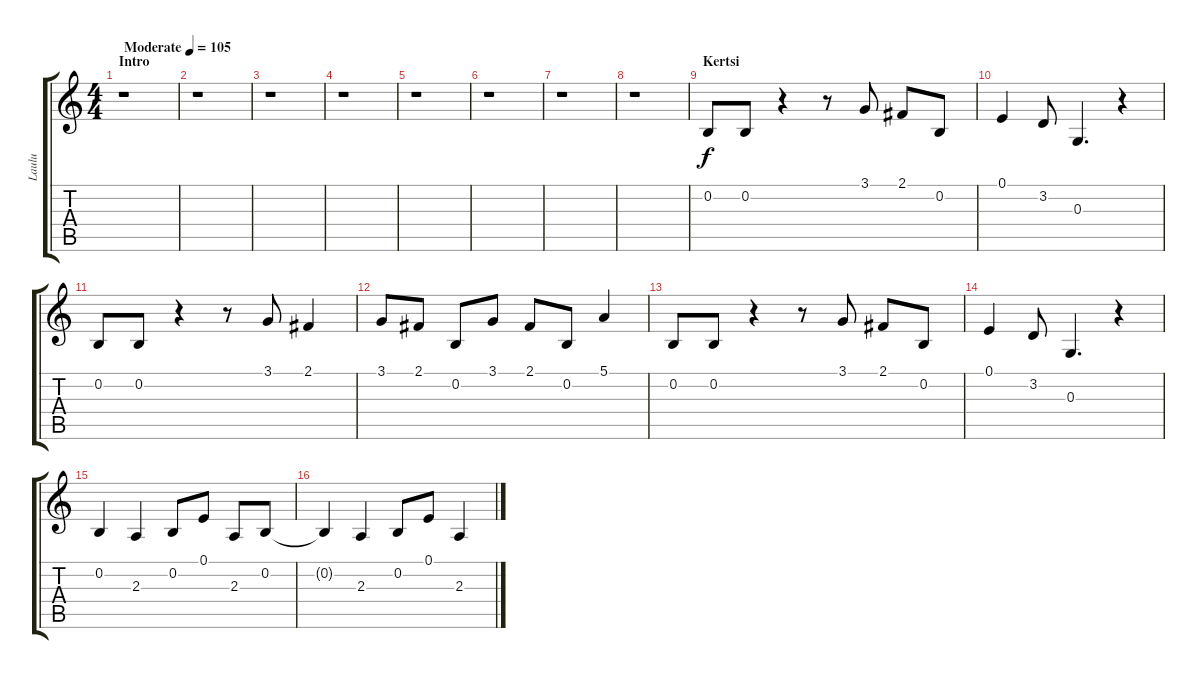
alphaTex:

\track ("Laulu" "Laulu") {instrument lead6voice}
\staff {score tabs}
\tuning (E4 B3 G3 D3 A2 E2) {hide}
\ts (4 4)
\section ("" "Intro")
\tempo (105 "Moderate")
\clef g2
\ks c
r.1{dy f instrument lead6voice} |
r.1 |
r.1 |
r.1 |
r.1 |
r.1 |
r.1 |
r.1 |
\section ("" "Kertsi")
0.2.8 0.2.8 r.4 r.8 3.1.8 2.1.8 0.2.8 |
0.1.4 3.2.8 0.3.4{d} r.4 |
0.2.8 0.2.8 r.4 r.8 3.1.8 2.1.4 |
3.1.8 2.1.8 0.2.8 3.1.8 2.1.8 0.2.8 5.1.4 |
0.2.8 0.2.8 r.4 r.8 3.1.8 2.1.8 0.2.8 |
0.1.4 3.2.8 0.3.4{d} r.4 |
0.2.4 2.3.4 0.2.8 0.1.8 2.3.8 0.2.8 |
0.2{t}.4 2.3.4 0.2.8 0.1.8 2.3.4
